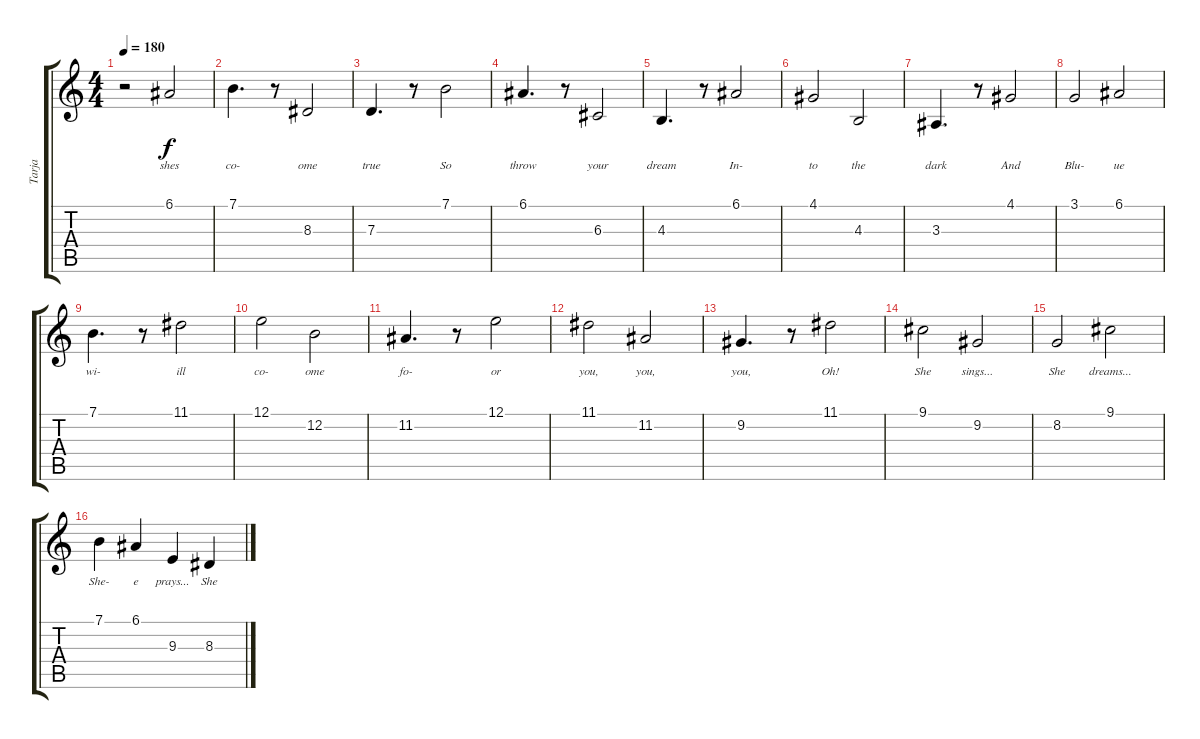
\track ("Tarja" "Tarja") {instrument pad4choir}
\staff {score tabs}
\tuning (E4 B3 G3 D3 A2 E2) {hide}
\ts (4 4)
\tempo 180
\clef g2
\ks c
r.2{dy f} 6.1.2{lyrics (0 "shes") lyrics (1 "") lyrics (2 "") lyrics (3 "") lyrics (4 "")} |
7.1.4{d lyrics (0 "co-") lyrics (1 "") lyrics (2 "") lyrics (3 "") lyrics (4 "")} r.8 8.3.2{lyrics (0 "ome") lyrics (1 "") lyrics (2 "") lyrics (3 "") lyrics (4 "")} |
7.3.4{d lyrics (0 "true") lyrics (1 "") lyrics (2 "") lyrics (3 "") lyrics (4 "")} r.8 7.1.2{lyrics (0 "So") lyrics (1 "") lyrics (2 "") lyrics (3 "") lyrics (4 "")} |
6.1.4{d lyrics (0 "throw") lyrics (1 "") lyrics (2 "") lyrics (3 "") lyrics (4 "")} r.8 6.3.2{lyrics (0 "your") lyrics (1 "") lyrics (2 "") lyrics (3 "") lyrics (4 "")} |
4.3.4{d lyrics (0 "dream") lyrics (1 "") lyrics (2 "") lyrics (3 "") lyrics (4 "")} r.8 6.1.2{lyrics (0 "In-") lyrics (1 "") lyrics (2 "") lyrics (3 "") lyrics (4 "")} |
4.1.2{lyrics (0 "to") lyrics (1 "") lyrics (2 "") lyrics (3 "") lyrics (4 "")} 4.3.2{lyrics (0 "the") lyrics (1 "") lyrics (2 "") lyrics (3 "") lyrics (4 "")} |
3.3.4{d lyrics (0 "dark") lyrics (1 "") lyrics (2 "") lyrics (3 "") lyrics (4 "")} r.8 4.1.2{lyrics (0 "And") lyrics (1 "") lyrics (2 "") lyrics (3 "") lyrics (4 "")} |
3.1.2{lyrics (0 "Blu-") lyrics (1 "") lyrics (2 "") lyrics (3 "") lyrics (4 "")} 6.1.2{lyrics (0 "ue") lyrics (1 "") lyrics (2 "") lyrics (3 "") lyrics (4 "")} |
7.1.4{d lyrics (0 "wi-") lyrics (1 "") lyrics (2 "") lyrics (3 "") lyrics (4 "")} r.8 11.1.2{lyrics (0 "ill") lyrics (1 "") lyrics (2 "") lyrics (3 "") lyrics (4 "")} |
12.1.2{lyrics (0 "co-") lyrics (1 "") lyrics (2 "") lyrics (3 "") lyrics (4 "")} 12.2.2{lyrics (0 "ome") lyrics (1 "") lyrics (2 "") lyrics (3 "") lyrics (4 "")} |
11.2.4{d lyrics (0 "fo-") lyrics (1 "") lyrics (2 "") lyrics (3 "") lyrics (4 "")} r.8 12.1.2{lyrics (0 "or") lyrics (1 "") lyrics (2 "") lyrics (3 "") lyrics (4 "")} |
11.1.2{lyrics (0 "you,") lyrics (1 "") lyrics (2 "") lyrics (3 "") lyrics (4 "")} 11.2.2{lyrics (0 "you,") lyrics (1 "") lyrics (2 "") lyrics (3 "") lyrics (4 "")} |
9.2.4{d lyrics (0 "you,") lyrics (1 "") lyrics (2 "") lyrics (3 "") lyrics (4 "")} r.8 11.1.2{lyrics (0 "Oh!") lyrics (1 "") lyrics (2 "") lyrics (3 "") lyrics (4 "")} |
9.1.2{lyrics (0 "She") lyrics (1 "") lyrics (2 "") lyrics (3 "") lyrics (4 "")} 9.2.2{lyrics (0 "sings...") lyrics (1 "") lyrics (2 "") lyrics (3 "") lyrics (4 "")} |
8.2.2{lyrics (0 "She") lyrics (1 "") lyrics (2 "") lyrics (3 "") lyrics (4 "")} 9.1.2{lyrics (0 "dreams...") lyrics (1 "") lyrics (2 "") lyrics (3 "") lyrics (4 "")} |
7.1.4{lyrics (0 "She-") lyrics (1 "") lyrics (2 "") lyrics (3 "") lyrics (4 "")} 6.1.4{lyrics (0 "e") lyrics (1 "") lyrics (2 "") lyrics (3 "") lyrics (4 "")} 9.3.4{lyrics (0 "prays...") lyrics (1 "") lyrics (2 "") lyrics (3 "") lyrics (4 "")} 8.3.4{lyrics (0 "She") lyrics (1 "") lyrics (2 "") lyrics (3 "") lyrics (4 "")}
